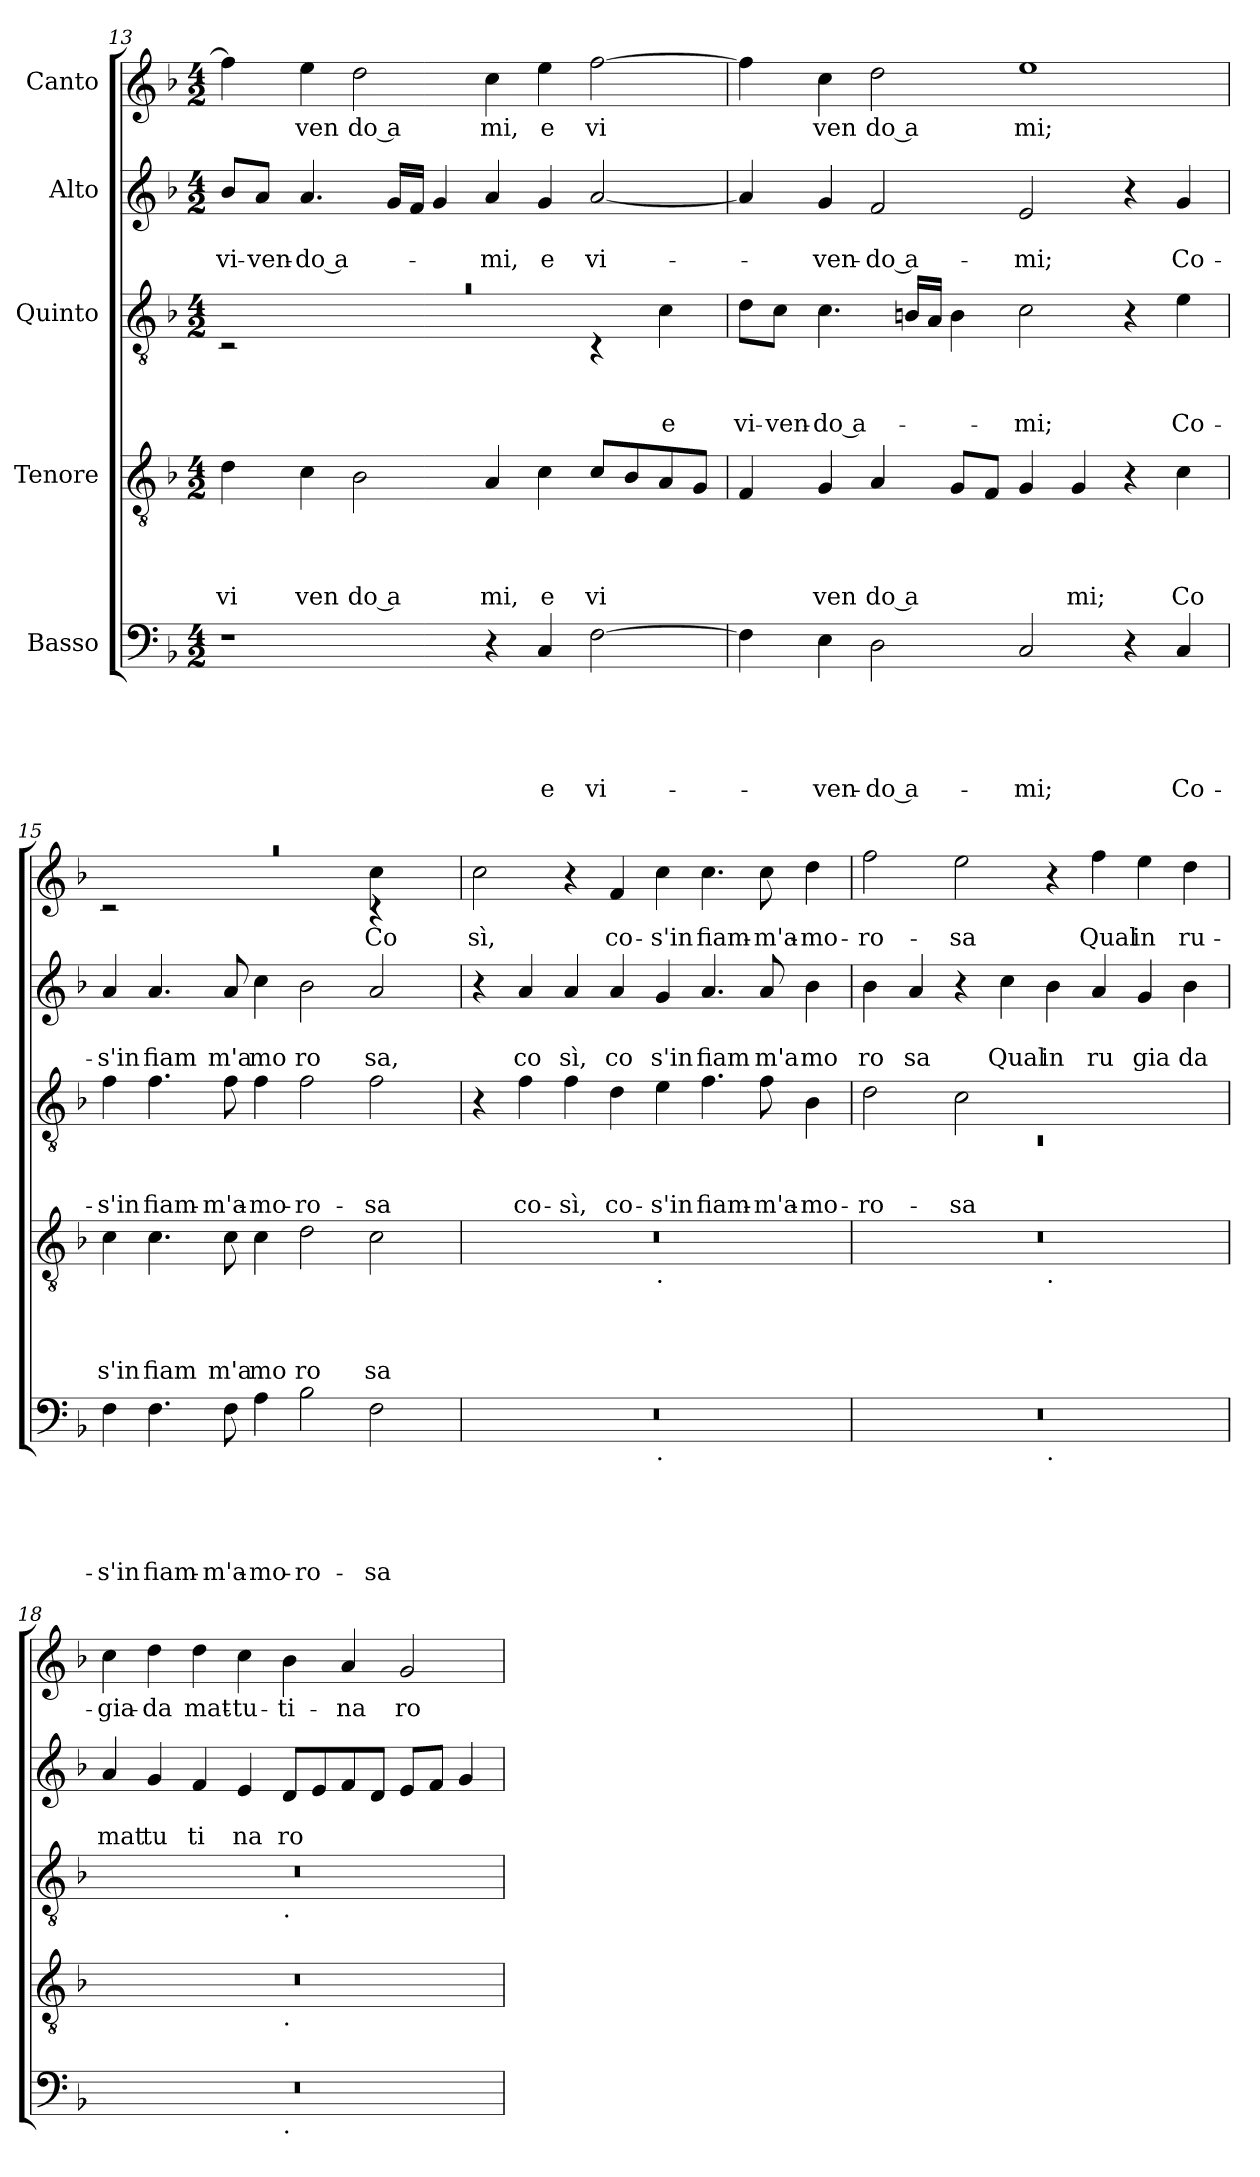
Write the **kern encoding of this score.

**kern	**text	**text	**text	**text	**text	**kern	**text	**text	**text	**text	**kern	**text	**text	**text	**kern	**text	**text	**kern	**text
*part5	*part5	*part5	*part5	*part5	*part5	*part4	*part4	*part4	*part4	*part4	*part3	*part3	*part3	*part3	*part2	*part2	*part2	*part1	*part1
*staff5	*staff5	*staff5	*staff5	*staff5	*staff5	*staff4	*staff4	*staff4	*staff4	*staff4	*staff3	*staff3	*staff3	*staff3	*staff2	*staff2	*staff2	*staff1	*staff1
*I"Basso	*	*	*	*	*	*I"Tenore	*	*	*	*	*I"Quinto	*	*	*	*I"Alto	*	*	*I"Canto	*
*clefF4	*	*	*	*	*	*clefGv2	*	*	*	*	*clefGv2	*	*	*	*clefG2	*	*	*clefG2	*
*k[b-]	*	*	*	*	*	*k[b-]	*	*	*	*	*k[b-]	*	*	*	*k[b-]	*	*	*k[b-]	*
*F:	*	*	*	*	*	*F:	*	*	*	*	*F:	*	*	*	*F:	*	*	*F:	*
*M4/2	*	*	*	*	*	*M4/2	*	*	*	*	*M4/2	*	*	*	*M4/2	*	*	*M4/2	*
=13	=13	=13	=13	=13	=13	=13	=13	=13	=13	=13	=13	=13	=13	=13	=13	=13	=13	=13	=13
!	!	!	!	!	!	!	!	!	!	!LO:LY:b	!LO:N:vis=1	!	!	!	!	!	!LO:LY:b	!	!
*	*	*	*	*	*	*	*	*	*	*	*^	*	*	*	*	*	*	*	*
1r	.	.	.	.	.	4d\	.	.	.	vi	0ra	2rC	.	.	.	8b-/L	.	vi-	4ff\]	.
!	!	!	!	!	!	!	!	!	!	!	!	!	!	!	!	!	!	!LO:LY:b	!	!
.	.	.	.	.	.	.	.	.	.	.	.	.	.	.	.	8a/J	.	-ven-	.	.
!	!	!	!	!	!	!	!	!	!	!LO:LY:b	!	!	!	!	!	!	!	!LO:LY:b	!	!LO:LY:b
.	.	.	.	.	.	4c\	.	.	.	ven	.	.	.	.	.	4.a/	.	-do a-	4ee\	ven
!	!	!	!	!	!	!	!	!	!	!LO:LY:b:rj	!	!	!	!	!	!	!	!	!	!LO:LY:b:rj
.	.	.	.	.	.	2B-\	.	.	.	do a	.	1ryy	.	.	.	.	.	.	2dd\	do a
.	.	.	.	.	.	.	.	.	.	.	.	.	.	.	.	16g/LL	.	.	.	.
.	.	.	.	.	.	.	.	.	.	.	.	.	.	.	.	16f/JJ	.	.	.	.
.	.	.	.	.	.	.	.	.	.	.	.	.	.	.	.	4g/	.	.	.	.
!	!	!	!	!	!	!	!	!	!	!LO:LY:b	!	!	!	!	!	!	!	!LO:LY:b	!	!LO:LY:b
4r	.	.	.	.	.	4A/	.	.	.	mi,	.	.	.	.	.	4a/	.	-mi,	4cc\	mi,
!	!	!	!	!	!LO:LY:b	!	!	!	!	!LO:LY:b	!	!	!	!	!	!	!	!LO:LY:b	!	!LO:LY:b
4C/	.	.	.	.	e	4c\	.	.	.	e	.	.	.	.	.	4g/	.	e	4ee\	e
!	!	!	!	!	!LO:LY:b	!	!	!	!	!LO:LY:b	!	!	!	!	!	!	!	!LO:LY:b	!	!LO:LY:b
[>2F\	.	.	.	.	vi-	8c/L	.	.	.	vi	.	4rC	.	.	.	[<2a/	.	vi-	[>2ff\	vi
.	.	.	.	.	.	8B-/	.	.	.	.	.	.	.	.	.	.	.	.	.	.
!	!	!	!	!	!	!	!	!	!	!	!	!	!	!	!LO:LY:b	!	!	!	!	!
.	.	.	.	.	.	8A/	.	.	.	.	.	4c\	.	.	e	.	.	.	.	.
.	.	.	.	.	.	8G/J	.	.	.	.	.	.	.	.	.	.	.	.	.	.
*	*	*	*	*	*	*	*	*	*	*	*v	*v	*	*	*	*	*	*	*	*
=14	=14	=14	=14	=14	=14	=14	=14	=14	=14	=14	=14	=14	=14	=14	=14	=14	=14	=14	=14
!	!	!	!	!	!	!	!	!	!	!	!	!	!	!LO:LY:b	!	!	!	!	!
4F\]	.	.	.	.	.	4F/	.	.	.	.	8d\L	.	.	vi-	4a/]	.	.	4ff\]	.
!	!	!	!	!	!	!	!	!	!	!	!	!	!	!LO:LY:b	!	!	!	!	!
.	.	.	.	.	.	.	.	.	.	.	8c\J	.	.	-ven-	.	.	.	.	.
!	!	!	!	!	!LO:LY:b	!	!	!	!	!LO:LY:b	!	!	!	!LO:LY:b	!	!	!LO:LY:b	!	!LO:LY:b
4E\	.	.	.	.	-ven-	4G/	.	.	.	ven	4.c\	.	.	-do a-	4g/	.	-ven-	4cc\	ven
!	!	!	!	!	!LO:LY:b:rj	!	!	!	!	!LO:LY:b	!	!	!	!	!	!	!LO:LY:b:rj	!	!LO:LY:b:rj
2D\	.	.	.	.	-do a-	4A/	.	.	.	do a	.	.	.	.	2f/	.	-do a-	2dd\	do a
.	.	.	.	.	.	.	.	.	.	.	16B/LL	.	.	.	.	.	.	.	.
.	.	.	.	.	.	.	.	.	.	.	16A/JJ	.	.	.	.	.	.	.	.
.	.	.	.	.	.	8G/L	.	.	.	.	4B\	.	.	.	.	.	.	.	.
.	.	.	.	.	.	8F/J	.	.	.	.	.	.	.	.	.	.	.	.	.
!	!	!	!	!	!LO:LY:b	!	!	!	!	!	!	!	!	!LO:LY:b	!	!	!LO:LY:b	!	!LO:LY:b
2C/	.	.	.	.	-mi;	4G/	.	.	.	.	2c\	.	.	-mi;	2e/	.	-mi;	1ee	mi;
!	!	!	!	!	!	!	!	!	!	!LO:LY:b	!	!	!	!	!	!	!	!	!
.	.	.	.	.	.	4G/	.	.	.	mi;	.	.	.	.	.	.	.	.	.
4r	.	.	.	.	.	4r	.	.	.	.	4r	.	.	.	4r	.	.	.	.
!	!	!	!	!	!LO:LY:b	!	!	!	!	!LO:LY:b	!	!	!	!LO:LY:b	!	!	!LO:LY:b	!	!
4C/	.	.	.	.	Co-	4c\	.	.	.	Co	4e\	.	.	Co-	4g/	.	Co-	.	.
!!LO:LB:g=z
=15	=15	=15	=15	=15	=15	=15	=15	=15	=15	=15	=15	=15	=15	=15	=15	=15	=15	=15	=15
!	!	!	!	!	!LO:LY:b	!	!	!	!	!LO:LY:b	!	!	!	!LO:LY:b	!	!	!LO:LY:b	!LO:N:vis=1	!
*	*	*	*	*	*	*	*	*	*	*	*	*	*	*	*	*	*	*^	*
*	*	*	*	*	*	*	*	*	*	*	*	*	*	*	*	*	*	*	*^	*
4F\	.	.	.	.	-s'in	4c\	.	.	.	s'in	4f\	.	.	-s'in	4a/	.	-s'in	0raa	2rc	1.ryy	.
!	!	!	!	!	!LO:LY:b	!	!	!	!	!LO:LY:b	!	!	!	!LO:LY:b	!	!	!LO:LY:b	!	!	!	!
4.F\	.	.	.	.	fiam-	4.c\	.	.	.	fiam	4.f\	.	.	fiam-	4.a/	.	fiam	.	.	.	.
.	.	.	.	.	.	.	.	.	.	.	.	.	.	.	.	.	.	.	1ryy	.	.
!	!	!	!	!	!LO:LY:b	!	!	!	!	!LO:LY:b	!	!	!	!LO:LY:b	!	!	!LO:LY:b	!	!	!	!
8F\	.	.	.	.	-m'a-	8c\	.	.	.	m'a	8f\	.	.	-m'a-	8a/	.	m'a	.	.	.	.
!	!	!	!	!	!LO:LY:b	!	!	!	!	!LO:LY:b	!	!	!	!LO:LY:b	!	!	!LO:LY:b	!	!	!	!
4A\	.	.	.	.	-mo-	4c\	.	.	.	mo	4f\	.	.	-mo-	4cc\	.	mo	.	.	.	.
!	!	!	!	!	!LO:LY:b	!	!	!	!	!LO:LY:b	!	!	!	!LO:LY:b	!	!	!LO:LY:b	!	!	!	!
2B-\	.	.	.	.	-ro-	2d\	.	.	.	ro	2f\	.	.	-ro-	2b-\	.	ro	.	.	.	.
!	!	!	!	!	!LO:LY:b	!	!	!	!	!LO:LY:b	!	!	!	!LO:LY:b	!	!	!LO:LY:b	!	!	!	!LO:LY:b
2F\	.	.	.	.	-sa	2c\	.	.	.	sa	2f\	.	.	-sa	2a/	.	sa,	.	4rc	4cc\	Co-
.	.	.	.	.	.	.	.	.	.	.	.	.	.	.	.	.	.	.	4ryy	4ryy	.
=16	=16	=16	=16	=16	=16	=16	=16	=16	=16	=16	=16	=16	=16	=16	=16	=16	=16	=16	=16	=16	=16
!	!	!	!	!	!	!	!	!	!	!	!	!	!	!	!	!	!	!	!	!	!LO:LY:b
*^	*	*	*	*	*	*^	*	*	*	*	*	*	*	*	*	*	*	*v	*v	*v	*
0r	1ryy	.	.	.	.	.	0r	1ryy	.	.	.	.	4r	.	.	.	4r	.	.	2cc\	-sì,
!	!	!	!	!	!	!	!	!	!	!	!	!	!	!	!	!LO:LY:b	!	!	!LO:LY:b	!	!
.	.	.	.	.	.	.	.	.	.	.	.	.	4f\	.	.	co-	4a/	.	co	.	.
!	!	!	!	!	!	!	!	!	!	!	!	!	!	!	!	!LO:LY:b	!	!	!LO:LY:b	!	!
.	.	.	.	.	.	.	.	.	.	.	.	.	4f\	.	.	-sì,	4a/	.	sì,	4r	.
!	!	!	!	!	!	!	!	!	!	!	!	!	!	!	!	!LO:LY:b	!	!	!LO:LY:b	!	!LO:LY:b
.	.	.	.	.	.	.	.	.	.	.	.	.	4d\	.	.	co-	4a/	.	co	4f/	co-
!	!	!	!	!	!	!	!	!LO:TX:b:t=.	!	!	!	!	!	!	!	!	!	!	!	!	!
!	!LO:TX:b:t=.	!	!	!	!	!	!	!	!	!	!	!	!	!	!	!	!	!	!	!	!
!	!	!	!	!	!	!	!	!	!	!	!	!	!	!	!	!LO:LY:b	!	!	!LO:LY:b	!	!LO:LY:b
.	1ryy	.	.	.	.	.	.	1ryy	.	.	.	.	4e\	.	.	-s'in	4g/	.	s'in	4cc\	-s'in
!	!	!	!	!	!	!	!	!	!	!	!	!	!	!	!	!LO:LY:b	!	!	!LO:LY:b	!	!LO:LY:b
.	.	.	.	.	.	.	.	.	.	.	.	.	4.f\	.	.	fiam-	4.a/	.	fiam	4.cc\	fiam-
!	!	!	!	!	!	!	!	!	!	!	!	!	!	!	!	!LO:LY:b	!	!	!LO:LY:b	!	!LO:LY:b
.	.	.	.	.	.	.	.	.	.	.	.	.	8f\	.	.	-m'a-	8a/	.	m'a	8cc\	-m'a-
!	!	!	!	!	!	!	!	!	!	!	!	!	!	!	!	!LO:LY:b	!	!	!LO:LY:b	!	!LO:LY:b
.	.	.	.	.	.	.	.	.	.	.	.	.	4B-\	.	.	-mo-	4b-\	.	mo	4dd\	-mo-
=17	=17	=17	=17	=17	=17	=17	=17	=17	=17	=17	=17	=17	=17	=17	=17	=17	=17	=17	=17	=17	=17
*	*	*	*	*	*	*	*	*	*	*	*	*	*^	*	*	*	*	*	*	*	*
!	!	!	!	!	!	!	!	!	!	!	!	!	!	!LO:N:vis=1	!	!	!LO:LY:b	!	!	!LO:LY:b	!	!LO:LY:b
0r	1ryy	.	.	.	.	.	0r	1ryy	.	.	.	.	2d\	0rC	.	.	-ro-	4b-\	.	ro	2ff\	-ro-
!	!	!	!	!	!	!	!	!	!	!	!	!	!	!	!	!	!	!	!	!LO:LY:b	!	!
.	.	.	.	.	.	.	.	.	.	.	.	.	.	.	.	.	.	4a/	.	sa	.	.
!	!	!	!	!	!	!	!	!	!	!	!	!	!	!	!	!	!LO:LY:b	!	!	!	!	!LO:LY:b
.	.	.	.	.	.	.	.	.	.	.	.	.	2c\	.	.	.	-sa	4r	.	.	2ee\	-sa
!	!	!	!	!	!	!	!	!	!	!	!	!	!	!	!	!	!	!	!	!LO:LY:b	!	!
.	.	.	.	.	.	.	.	.	.	.	.	.	.	.	.	.	.	4cc\	.	Qual	.	.
!	!	!	!	!	!	!	!	!LO:TX:b:t=.	!	!	!	!	!	!	!	!	!	!	!	!	!	!
!	!LO:TX:b:t=.	!	!	!	!	!	!	!	!	!	!	!	!	!	!	!	!	!	!	!	!	!
!	!	!	!	!	!	!	!	!	!	!	!	!	!	!	!	!	!	!	!	!LO:LY:b	!	!
.	1ryy	.	.	.	.	.	.	1ryy	.	.	.	.	1ryy	.	.	.	.	4b-\	.	in	4r	.
!	!	!	!	!	!	!	!	!	!	!	!	!	!	!	!	!	!	!	!	!LO:LY:b	!	!LO:LY:b
.	.	.	.	.	.	.	.	.	.	.	.	.	.	.	.	.	.	4a/	.	ru	4ff\	Qual
!	!	!	!	!	!	!	!	!	!	!	!	!	!	!	!	!	!	!	!	!LO:LY:b	!	!LO:LY:b
.	.	.	.	.	.	.	.	.	.	.	.	.	.	.	.	.	.	4g/	.	gia	4ee\	in
!	!	!	!	!	!	!	!	!	!	!	!	!	!	!	!	!	!	!	!	!LO:LY:b	!	!LO:LY:b
.	.	.	.	.	.	.	.	.	.	.	.	.	.	.	.	.	.	4b-\	.	da	4dd\	ru-
=18	=18	=18	=18	=18	=18	=18	=18	=18	=18	=18	=18	=18	=18	=18	=18	=18	=18	=18	=18	=18	=18	=18
!	!	!	!	!	!	!	!	!	!	!	!	!	!	!	!	!	!	!	!	!LO:LY:b	!	!LO:LY:b
0r	1ryy	.	.	.	.	.	0r	1ryy	.	.	.	.	0r	1ryy	.	.	.	4a/	.	mat	4cc\	-gia-
!	!	!	!	!	!	!	!	!	!	!	!	!	!	!	!	!	!	!	!	!LO:LY:b	!	!LO:LY:b
.	.	.	.	.	.	.	.	.	.	.	.	.	.	.	.	.	.	4g/	.	tu	4dd\	-da
!	!	!	!	!	!	!	!	!	!	!	!	!	!	!	!	!	!	!	!	!LO:LY:b	!	!LO:LY:b
.	.	.	.	.	.	.	.	.	.	.	.	.	.	.	.	.	.	4f/	.	ti	4dd\	mat-
!	!	!	!	!	!	!	!	!	!	!	!	!	!	!	!	!	!	!	!	!LO:LY:b	!	!LO:LY:b
.	.	.	.	.	.	.	.	.	.	.	.	.	.	.	.	.	.	4e/	.	na	4cc\	-tu-
!	!	!	!	!	!	!	!	!	!	!	!	!	!	!LO:TX:b:t=.	!	!	!	!	!	!	!	!
!	!	!	!	!	!	!	!	!LO:TX:b:t=.	!	!	!	!	!	!	!	!	!	!	!	!	!	!
!	!LO:TX:b:t=.	!	!	!	!	!	!	!	!	!	!	!	!	!	!	!	!	!	!	!	!	!
!	!	!	!	!	!	!	!	!	!	!	!	!	!	!	!	!	!	!	!	!LO:LY:b	!	!LO:LY:b
.	1ryy	.	.	.	.	.	.	1ryy	.	.	.	.	.	1ryy	.	.	.	8d/L	.	ro	4b-\	-ti-
.	.	.	.	.	.	.	.	.	.	.	.	.	.	.	.	.	.	8e/	.	.	.	.
!	!	!	!	!	!	!	!	!	!	!	!	!	!	!	!	!	!	!	!	!	!	!LO:LY:b
.	.	.	.	.	.	.	.	.	.	.	.	.	.	.	.	.	.	8f/	.	.	4a/	-na
.	.	.	.	.	.	.	.	.	.	.	.	.	.	.	.	.	.	8d/J	.	.	.	.
!	!	!	!	!	!	!	!	!	!	!	!	!	!	!	!	!	!	!	!	!	!	!LO:LY:b
.	.	.	.	.	.	.	.	.	.	.	.	.	.	.	.	.	.	8e/L	.	.	2g/	ro-
.	.	.	.	.	.	.	.	.	.	.	.	.	.	.	.	.	.	8f/J	.	.	.	.
.	.	.	.	.	.	.	.	.	.	.	.	.	.	.	.	.	.	4g/	.	.	.	.
*v	*v	*	*	*	*	*	*	*	*	*	*	*	*v	*v	*	*	*	*	*	*	*	*
*	*	*	*	*	*	*v	*v	*	*	*	*	*	*	*	*	*	*	*	*	*
=	=	=	=	=	=	=	=	=	=	=	=	=	=	=	=	=	=	=	=
*-	*-	*-	*-	*-	*-	*-	*-	*-	*-	*-	*-	*-	*-	*-	*-	*-	*-	*-	*-
